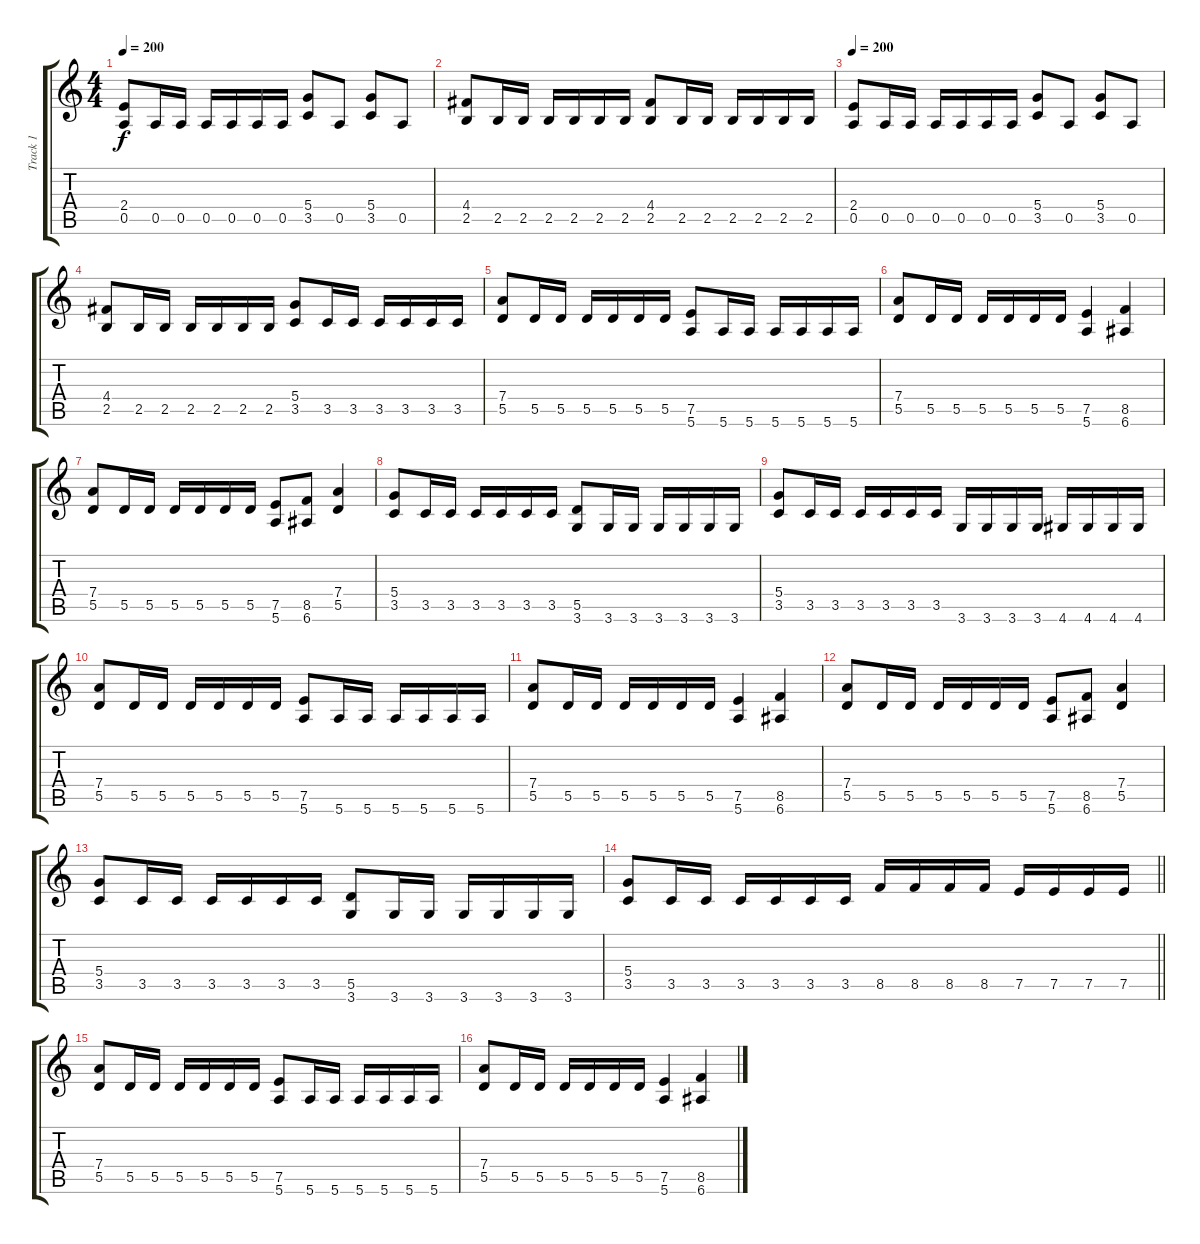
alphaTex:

\track ("Track 1" "Track 1") {instrument distortionguitar}
\staff {score tabs}
\tuning (E4 B3 G3 D3 A2 E2) {hide}
\ts (4 4)
\tempo 200
\clef g2
\ks c
(2.4 0.5).8{dy f} 0.5.16 0.5.16 0.5.16 0.5.16 0.5.16 0.5.16 (5.4 3.5).8 0.5.8 (5.4 3.5).8 0.5.8 |
(4.4 2.5).8 2.5.16 2.5.16 2.5.16 2.5.16 2.5.16 2.5.16 (4.4 2.5).8 2.5.16 2.5.16 2.5.16 2.5.16 2.5.16 2.5.16 |
\tempo 200
(2.4 0.5).8 0.5.16 0.5.16 0.5.16 0.5.16 0.5.16 0.5.16 (5.4 3.5).8 0.5.8 (5.4 3.5).8 0.5.8 |
(4.4 2.5).8 2.5.16 2.5.16 2.5.16 2.5.16 2.5.16 2.5.16 (5.4 3.5).8 3.5.16 3.5.16 3.5.16 3.5.16 3.5.16 3.5.16 |
(7.4 5.5).8 5.5.16 5.5.16 5.5.16 5.5.16 5.5.16 5.5.16 (7.5 5.6).8 5.6.16 5.6.16 5.6.16 5.6.16 5.6.16 5.6.16 |
(7.4 5.5).8 5.5.16 5.5.16 5.5.16 5.5.16 5.5.16 5.5.16 (7.5 5.6).4 (8.5 6.6).4 |
(7.4 5.5).8 5.5.16 5.5.16 5.5.16 5.5.16 5.5.16 5.5.16 (7.5 5.6).8 (8.5 6.6).8 (7.4 5.5).4 |
(5.4 3.5).8 3.5.16 3.5.16 3.5.16 3.5.16 3.5.16 3.5.16 (5.5 3.6).8 3.6.16 3.6.16 3.6.16 3.6.16 3.6.16 3.6.16 |
(5.4 3.5).8 3.5.16 3.5.16 3.5.16 3.5.16 3.5.16 3.5.16 3.6.16 3.6.16 3.6.16 3.6.16 4.6.16 4.6.16 4.6.16 4.6.16 |
(7.4 5.5).8 5.5.16 5.5.16 5.5.16 5.5.16 5.5.16 5.5.16 (7.5 5.6).8 5.6.16 5.6.16 5.6.16 5.6.16 5.6.16 5.6.16 |
(7.4 5.5).8 5.5.16 5.5.16 5.5.16 5.5.16 5.5.16 5.5.16 (7.5 5.6).4 (8.5 6.6).4 |
(7.4 5.5).8 5.5.16 5.5.16 5.5.16 5.5.16 5.5.16 5.5.16 (7.5 5.6).8 (8.5 6.6).8 (7.4 5.5).4 |
(5.4 3.5).8 3.5.16 3.5.16 3.5.16 3.5.16 3.5.16 3.5.16 (5.5 3.6).8 3.6.16 3.6.16 3.6.16 3.6.16 3.6.16 3.6.16 |
\barLineRight lightlight
(5.4 3.5).8 3.5.16 3.5.16 3.5.16 3.5.16 3.5.16 3.5.16 8.5.16 8.5.16 8.5.16 8.5.16 7.5.16 7.5.16 7.5.16 7.5.16 |
\section ("" "")
(7.4 5.5).8 5.5.16 5.5.16 5.5.16 5.5.16 5.5.16 5.5.16 (7.5 5.6).8 5.6.16 5.6.16 5.6.16 5.6.16 5.6.16 5.6.16 |
(7.4 5.5).8 5.5.16 5.5.16 5.5.16 5.5.16 5.5.16 5.5.16 (7.5 5.6).4 (8.5 6.6).4
